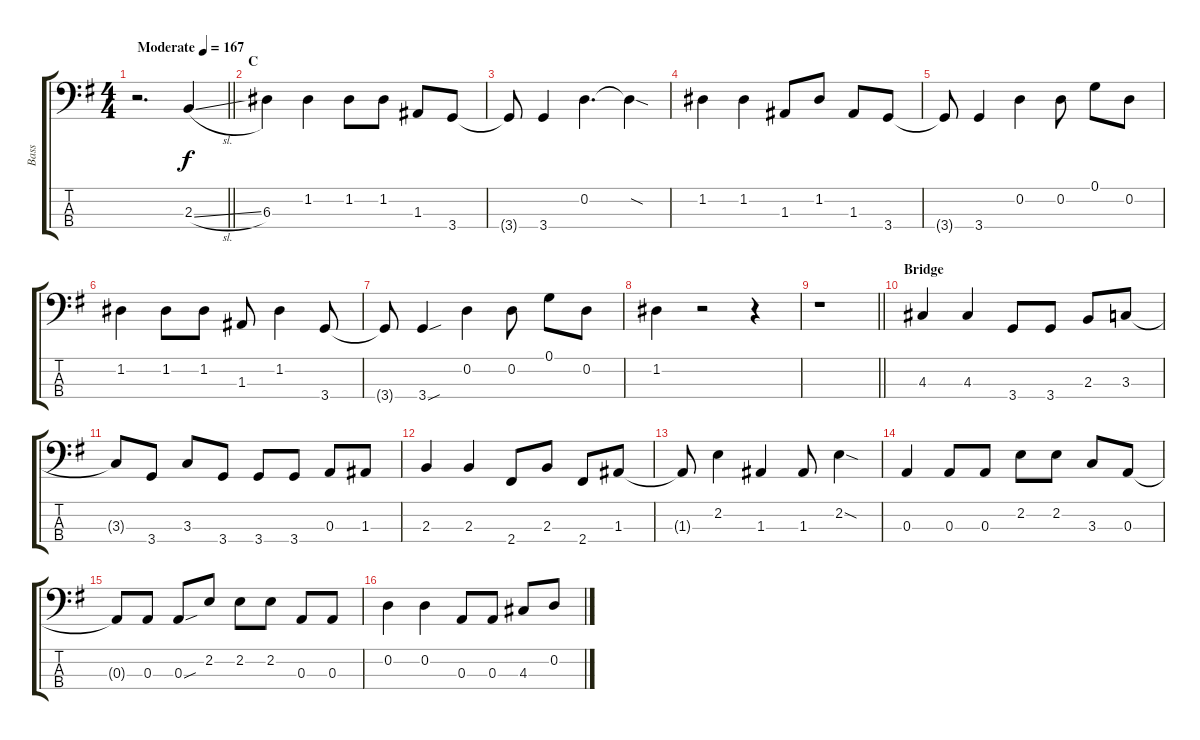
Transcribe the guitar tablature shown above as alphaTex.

\track ("Bass" "Bass") {instrument electricbassfinger}
\staff {score tabs}
\tuning (G2 D2 A1 E1) {hide}
\ts (4 4)
\tempo (167 "Moderate")
\clef f4
\barLineRight lightlight
\ks g
r.2{d dy f instrument electricbassfinger} 2.3{sl}.4 |
\section ("" "C")
6.3.4 1.2.4 1.2.8 1.2.8 1.3.8 3.4.8 |
3.4{t}.8 3.4.4 0.2.4{d} 0.2{sod t}.4 |
1.2.4 1.2.4 1.3.8 1.2.8 1.3.8 3.4.8 |
3.4{t}.8 3.4.4 0.2.4 0.2.8 0.1.8 0.2.8 |
1.2.4 1.2.8 1.2.8 1.3.8 1.2.4 3.4.8 |
3.4{t}.8 3.4{sou}.4 0.2.4 0.2.8 0.1.8 0.2.8 |
1.2.4 r.2 r.4 |
\barLineRight lightlight
r.1 |
\section ("" "Bridge")
4.3.4 4.3.4 3.4.8 3.4.8 2.3.8 3.3.8 |
3.3{t}.8 3.4.8 3.3.8 3.4.8 3.4.8 3.4.8 0.3.8 1.3.8 |
2.3.4 2.3.4 2.4.8 2.3.8 2.4.8 1.3.8 |
1.3{t}.8 2.2.4 1.3.4 1.3.8 2.2{sod}.4 |
0.3.4 0.3.8 0.3.8 2.2.8 2.2.8 3.3.8 0.3.8 |
0.3{t}.8 0.3.8 0.3{sou}.8 2.2.8 2.2.8 2.2.8 0.3.8 0.3.8 |
0.2.4 0.2.4 0.3.8 0.3.8 4.3.8 0.2.8
